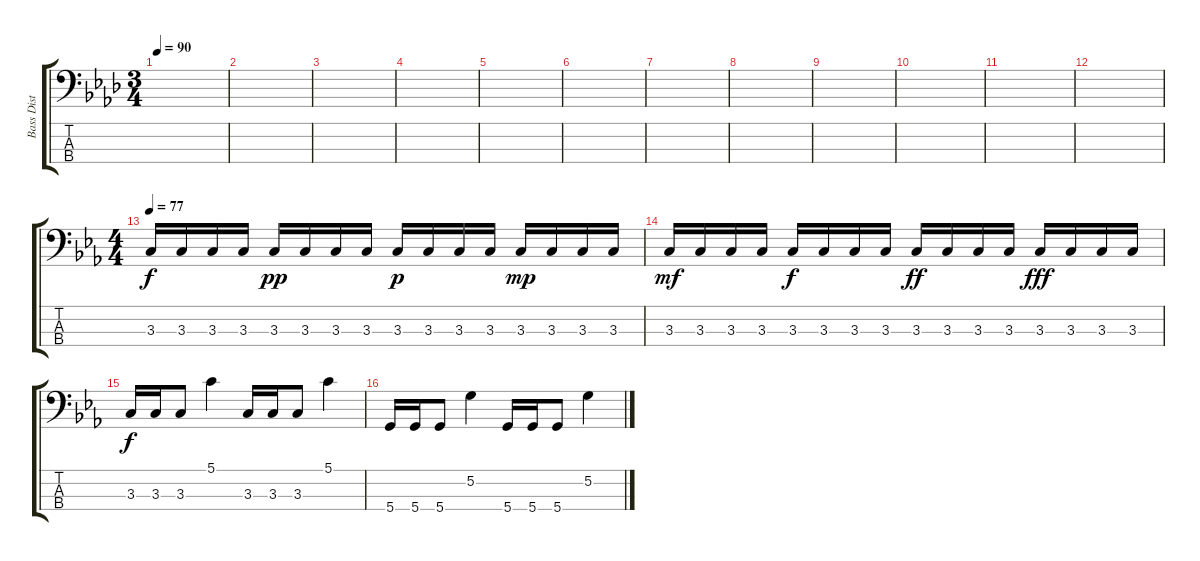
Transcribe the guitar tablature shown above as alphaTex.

\track ("Bass Dist" "Bass Dist") {instrument electricbasspick}
\staff {score tabs}
\tuning (G2 D2 A1 D1) {hide}
\ts (3 4)
\tempo 90
\clef f4
\ks ab
|
|
|
|
|
|
|
|
|
|
|
|
\ts (4 4)
\tempo 77
\ks eb
3.3.16{volume 12} 3.3.16 3.3.16 3.3.16 3.3.16{dy pp} 3.3.16 3.3.16 3.3.16 3.3.16{dy p} 3.3.16 3.3.16 3.3.16 3.3.16{dy mp} 3.3.16 3.3.16 3.3.16 |
3.3.16{dy mf} 3.3.16 3.3.16 3.3.16 3.3.16{dy f} 3.3.16 3.3.16 3.3.16 3.3.16{dy ff} 3.3.16 3.3.16 3.3.16 3.3.16{dy fff} 3.3.16 3.3.16 3.3.16 |
3.3.16{dy f} 3.3.16 3.3.8 5.1.4 3.3.16 3.3.16 3.3.8 5.1.4 |
5.4.16 5.4.16 5.4.8 5.2.4 5.4.16 5.4.16 5.4.8 5.2.4
